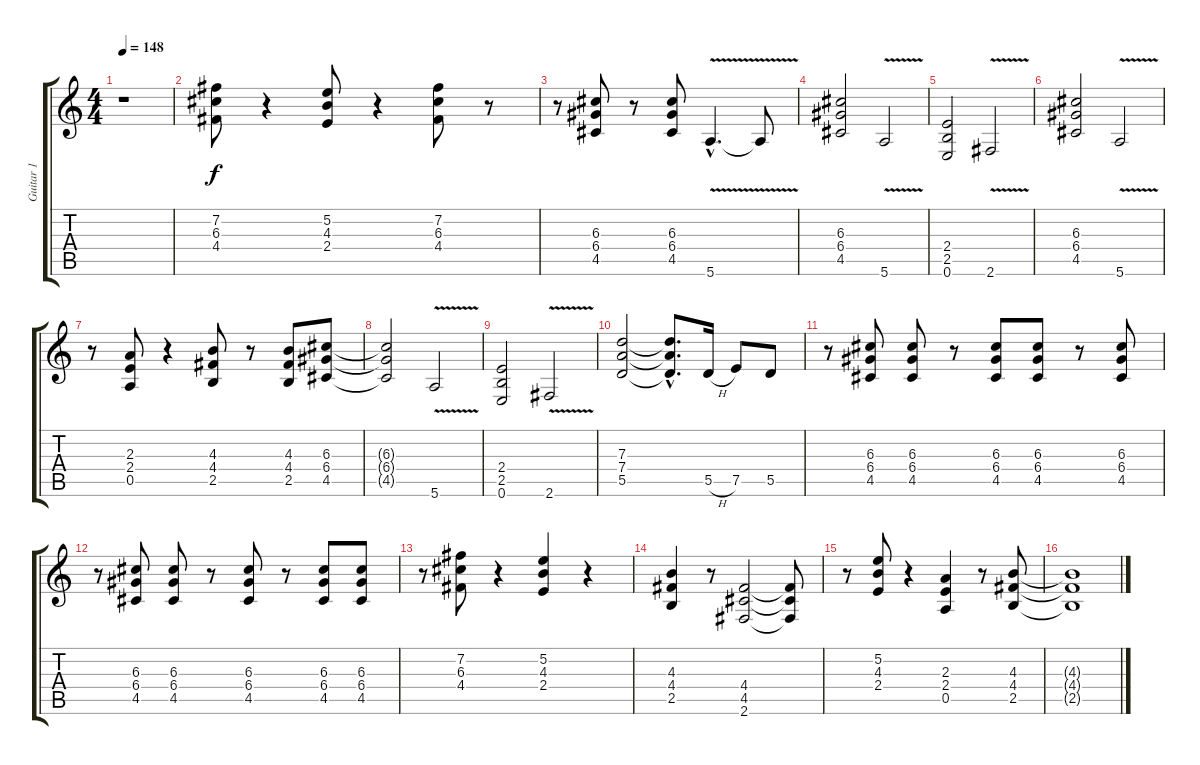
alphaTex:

\track ("Guitar 1" "Guitar 1") {instrument overdrivenguitar}
\staff {score tabs}
\tuning (E4 B3 G3 D3 A2 E2) {hide}
\ts (4 4)
\tempo 148
\clef g2
\ks c
r.1{dy f} |
(7.2 6.3 4.4).8 r.4 (5.2 4.3 2.4).8 r.4 (7.2 6.3 4.4).8 r.8 |
r.8 (6.3 6.4 4.5).8 r.8 (6.3 6.4 4.5).8 5.6{v hac}.4{d} 5.6{t}.8 |
(6.3 6.4 4.5).2 5.6{v}.2 |
(2.4 2.5 0.6).2 2.6{v}.2 |
(6.3 6.4 4.5).2 5.6{v}.2 |
r.8 (2.3 2.4 0.5).8 r.4 (4.3 4.4 2.5).8 r.8 (4.3 4.4 2.5).8 (6.3 6.4 4.5).8 |
(6.3{t} 6.4{t} 4.5{t}).2 5.6{v}.2 |
(2.4 2.5 0.6).2 2.6{v}.2 |
(7.3 7.4 5.5).2 (7.3{hac t} 7.4{hac t} 5.5{hac t}).8{d} 5.5{h}.16 7.5.8 5.5.8 |
r.8 (6.3 6.4 4.5).8 (6.3 6.4 4.5).8 r.8 (6.3 6.4 4.5).8 (6.3 6.4 4.5).8 r.8 (6.3 6.4 4.5).8 |
r.8 (6.3 6.4 4.5).8 (6.3 6.4 4.5).8 r.8 (6.3 6.4 4.5).8 r.8 (6.3 6.4 4.5).8 (6.3 6.4 4.5).8 |
r.8 (7.2 6.3 4.4).8 r.4 (5.2 4.3 2.4).4 r.4 |
(4.3 4.4 2.5).4 r.8 (4.4 4.5 2.6).2 (4.4{t} 4.5{t} 2.6{t}).8 |
r.8 (5.2 4.3 2.4).8 r.4 (2.3 2.4 0.5).4 r.8 (4.3 4.4 2.5).8 |
(4.3{t} 4.4{t} 2.5{t}).1
